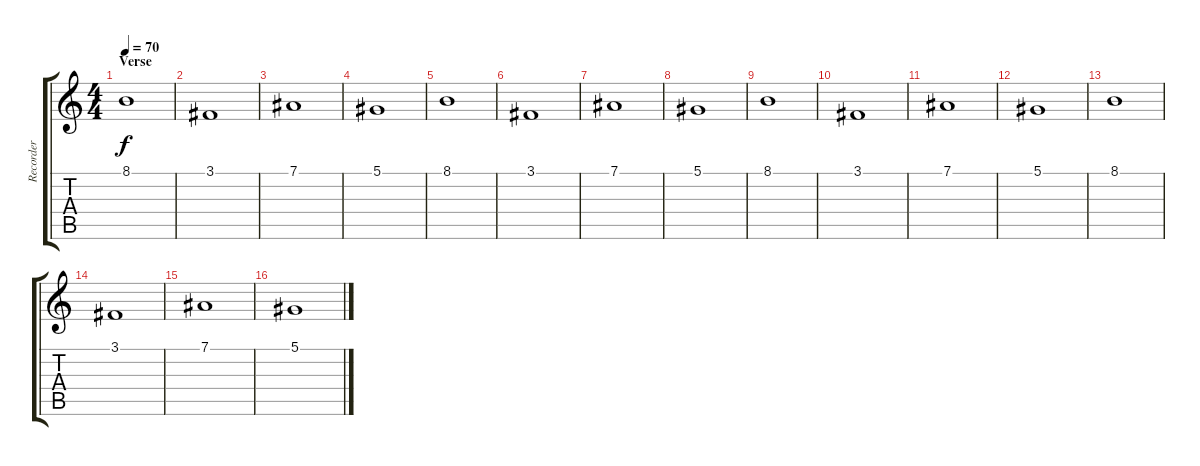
\track ("Recorder" "Recorder") {instrument recorder}
\staff {score tabs}
\tuning (Eb4 Bb3 Gb3 Db3 Ab2 Eb2) {hide}
\ts (4 4)
\section ("" "Verse")
\tempo 70
\clef g2
\ks c
8.1.1{dy f} |
3.1.1 |
7.1.1 |
5.1.1 |
8.1.1 |
3.1.1 |
7.1.1 |
5.1.1 |
8.1.1 |
3.1.1 |
7.1.1 |
5.1.1 |
8.1.1 |
3.1.1 |
7.1.1 |
5.1.1
